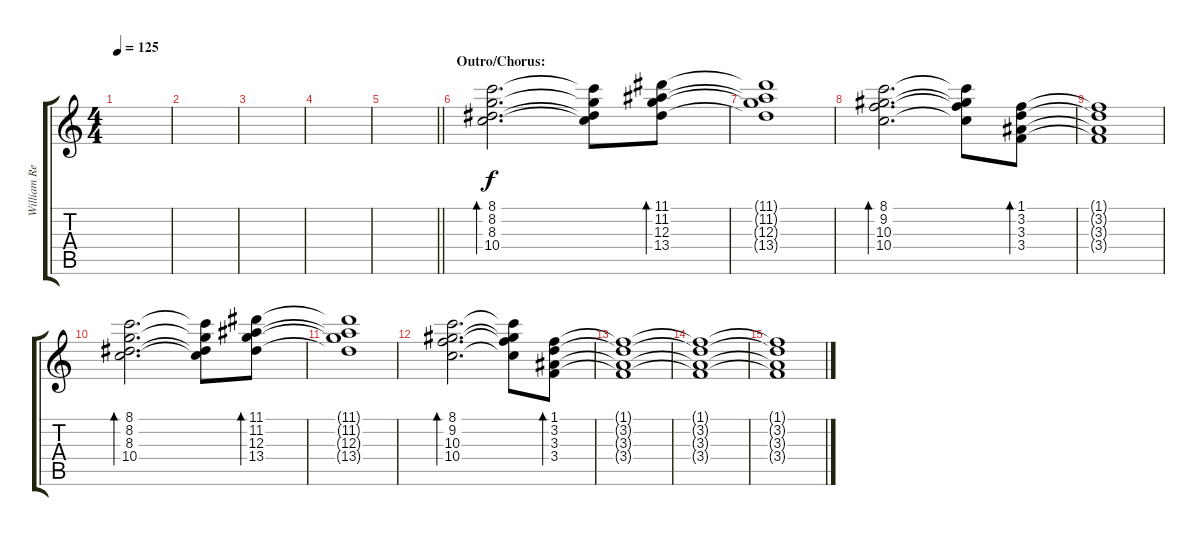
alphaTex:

\track ("William Rees (Rhythm Guitar)" "William Re") {instrument electricguitarclean}
\staff {score tabs}
\tuning (E4 B3 G3 D3 A2 E2) {hide}
\ts (4 4)
\tempo 125
\clef g2
\ks c
|
|
|
|
\barLineRight lightlight
|
\section ("" "Outro/Chorus:")
(8.1 8.2 8.3 10.4).2{d bd 240} (8.1{t} 8.2{t} 8.3{t} 10.4{t}).8 (11.1 11.2 12.3 13.4).8{bd 240} |
(11.1{t} 11.2{t} 12.3{t} 13.4{t}).1 |
(8.1 9.2 10.3 10.4).2{d bd 240} (8.1{t} 9.2{t} 10.3{t} 10.4{t}).8 (1.1 3.2 3.3 3.4).8{bd 240} |
(1.1{t} 3.2{t} 3.3{t} 3.4{t}).1 |
(8.1 8.2 8.3 10.4).2{d bd 240} (8.1{t} 8.2{t} 8.3{t} 10.4{t}).8 (11.1 11.2 12.3 13.4).8{bd 240} |
(11.1{t} 11.2{t} 12.3{t} 13.4{t}).1 |
(8.1 9.2 10.3 10.4).2{d bd 240} (8.1{t} 9.2{t} 10.3{t} 10.4{t}).8 (1.1 3.2 3.3 3.4).8{bd 240} |
(1.1{t} 3.2{t} 3.3{t} 3.4{t}).1 |
(1.1{t} 3.2{t} 3.3{t} 3.4{t}).1 |
(1.1{t} 3.2{t} 3.3{t} 3.4{t}).1
